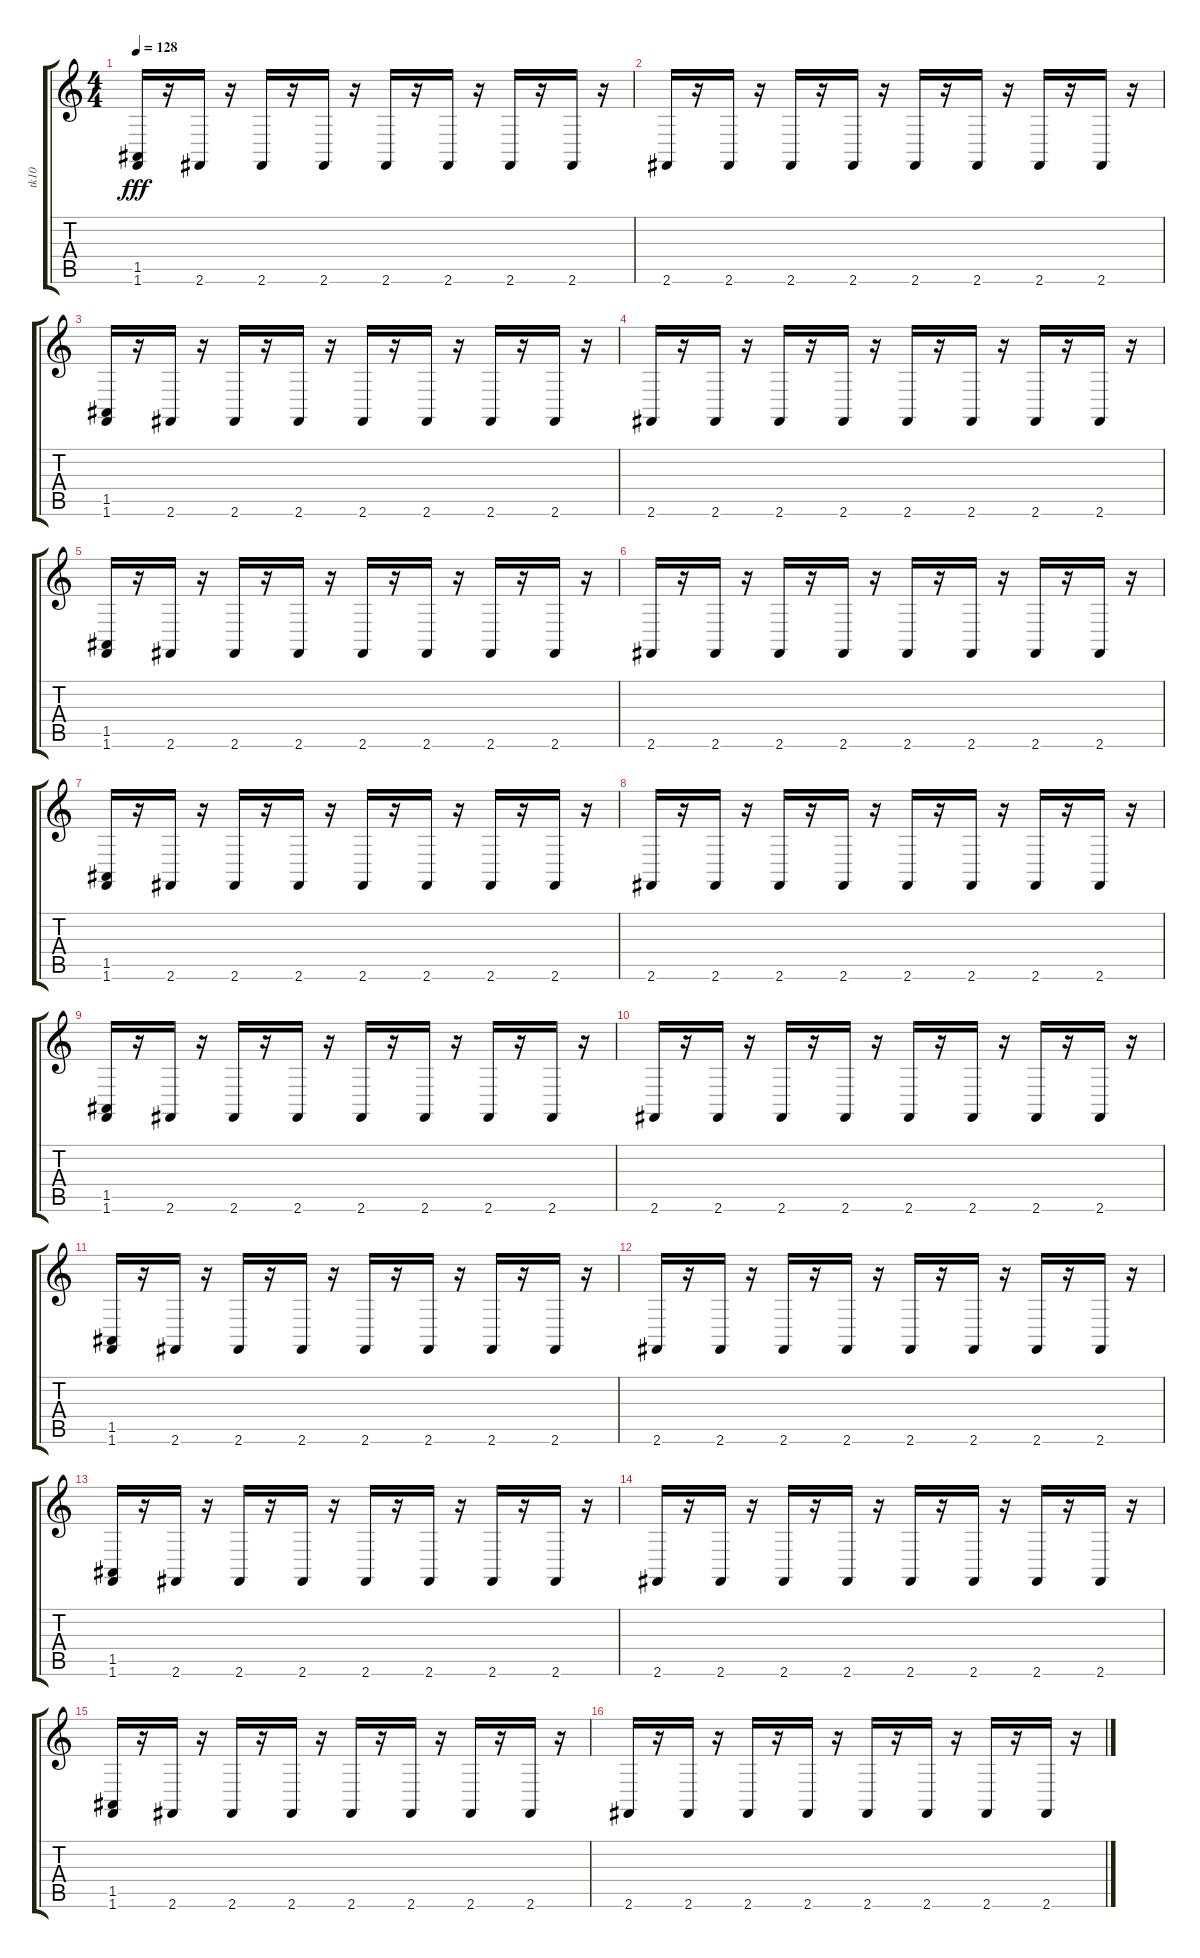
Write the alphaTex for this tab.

\track ("tk10" "tk10") {instrument acousticgrandpiano}
\staff {score tabs}
\tuning (E4 B3 G3 D3 A2 E2) {hide}
\ts (4 4)
\tempo 128
\clef g2
\ks c
(1.5 1.6).16{dy fff} r.16 2.6.16 r.16 2.6.16 r.16 2.6.16 r.16 2.6.16 r.16 2.6.16 r.16 2.6.16 r.16 2.6.16 r.16 |
2.6.16 r.16 2.6.16 r.16 2.6.16 r.16 2.6.16 r.16 2.6.16 r.16 2.6.16 r.16 2.6.16 r.16 2.6.16 r.16 |
(1.5 1.6).16 r.16 2.6.16 r.16 2.6.16 r.16 2.6.16 r.16 2.6.16 r.16 2.6.16 r.16 2.6.16 r.16 2.6.16 r.16 |
2.6.16 r.16 2.6.16 r.16 2.6.16 r.16 2.6.16 r.16 2.6.16 r.16 2.6.16 r.16 2.6.16 r.16 2.6.16 r.16 |
(1.5 1.6).16 r.16 2.6.16 r.16 2.6.16 r.16 2.6.16 r.16 2.6.16 r.16 2.6.16 r.16 2.6.16 r.16 2.6.16 r.16 |
2.6.16 r.16 2.6.16 r.16 2.6.16 r.16 2.6.16 r.16 2.6.16 r.16 2.6.16 r.16 2.6.16 r.16 2.6.16 r.16 |
(1.5 1.6).16 r.16 2.6.16 r.16 2.6.16 r.16 2.6.16 r.16 2.6.16 r.16 2.6.16 r.16 2.6.16 r.16 2.6.16 r.16 |
2.6.16 r.16 2.6.16 r.16 2.6.16 r.16 2.6.16 r.16 2.6.16 r.16 2.6.16 r.16 2.6.16 r.16 2.6.16 r.16 |
(1.5 1.6).16 r.16 2.6.16 r.16 2.6.16 r.16 2.6.16 r.16 2.6.16 r.16 2.6.16 r.16 2.6.16 r.16 2.6.16 r.16 |
2.6.16 r.16 2.6.16 r.16 2.6.16 r.16 2.6.16 r.16 2.6.16 r.16 2.6.16 r.16 2.6.16 r.16 2.6.16 r.16 |
(1.5 1.6).16 r.16 2.6.16 r.16 2.6.16 r.16 2.6.16 r.16 2.6.16 r.16 2.6.16 r.16 2.6.16 r.16 2.6.16 r.16 |
2.6.16 r.16 2.6.16 r.16 2.6.16 r.16 2.6.16 r.16 2.6.16 r.16 2.6.16 r.16 2.6.16 r.16 2.6.16 r.16 |
(1.5 1.6).16 r.16 2.6.16 r.16 2.6.16 r.16 2.6.16 r.16 2.6.16 r.16 2.6.16 r.16 2.6.16 r.16 2.6.16 r.16 |
2.6.16 r.16 2.6.16 r.16 2.6.16 r.16 2.6.16 r.16 2.6.16 r.16 2.6.16 r.16 2.6.16 r.16 2.6.16 r.16 |
(1.5 1.6).16 r.16 2.6.16 r.16 2.6.16 r.16 2.6.16 r.16 2.6.16 r.16 2.6.16 r.16 2.6.16 r.16 2.6.16 r.16 |
2.6.16 r.16 2.6.16 r.16 2.6.16 r.16 2.6.16 r.16 2.6.16 r.16 2.6.16 r.16 2.6.16 r.16 2.6.16 r.16
